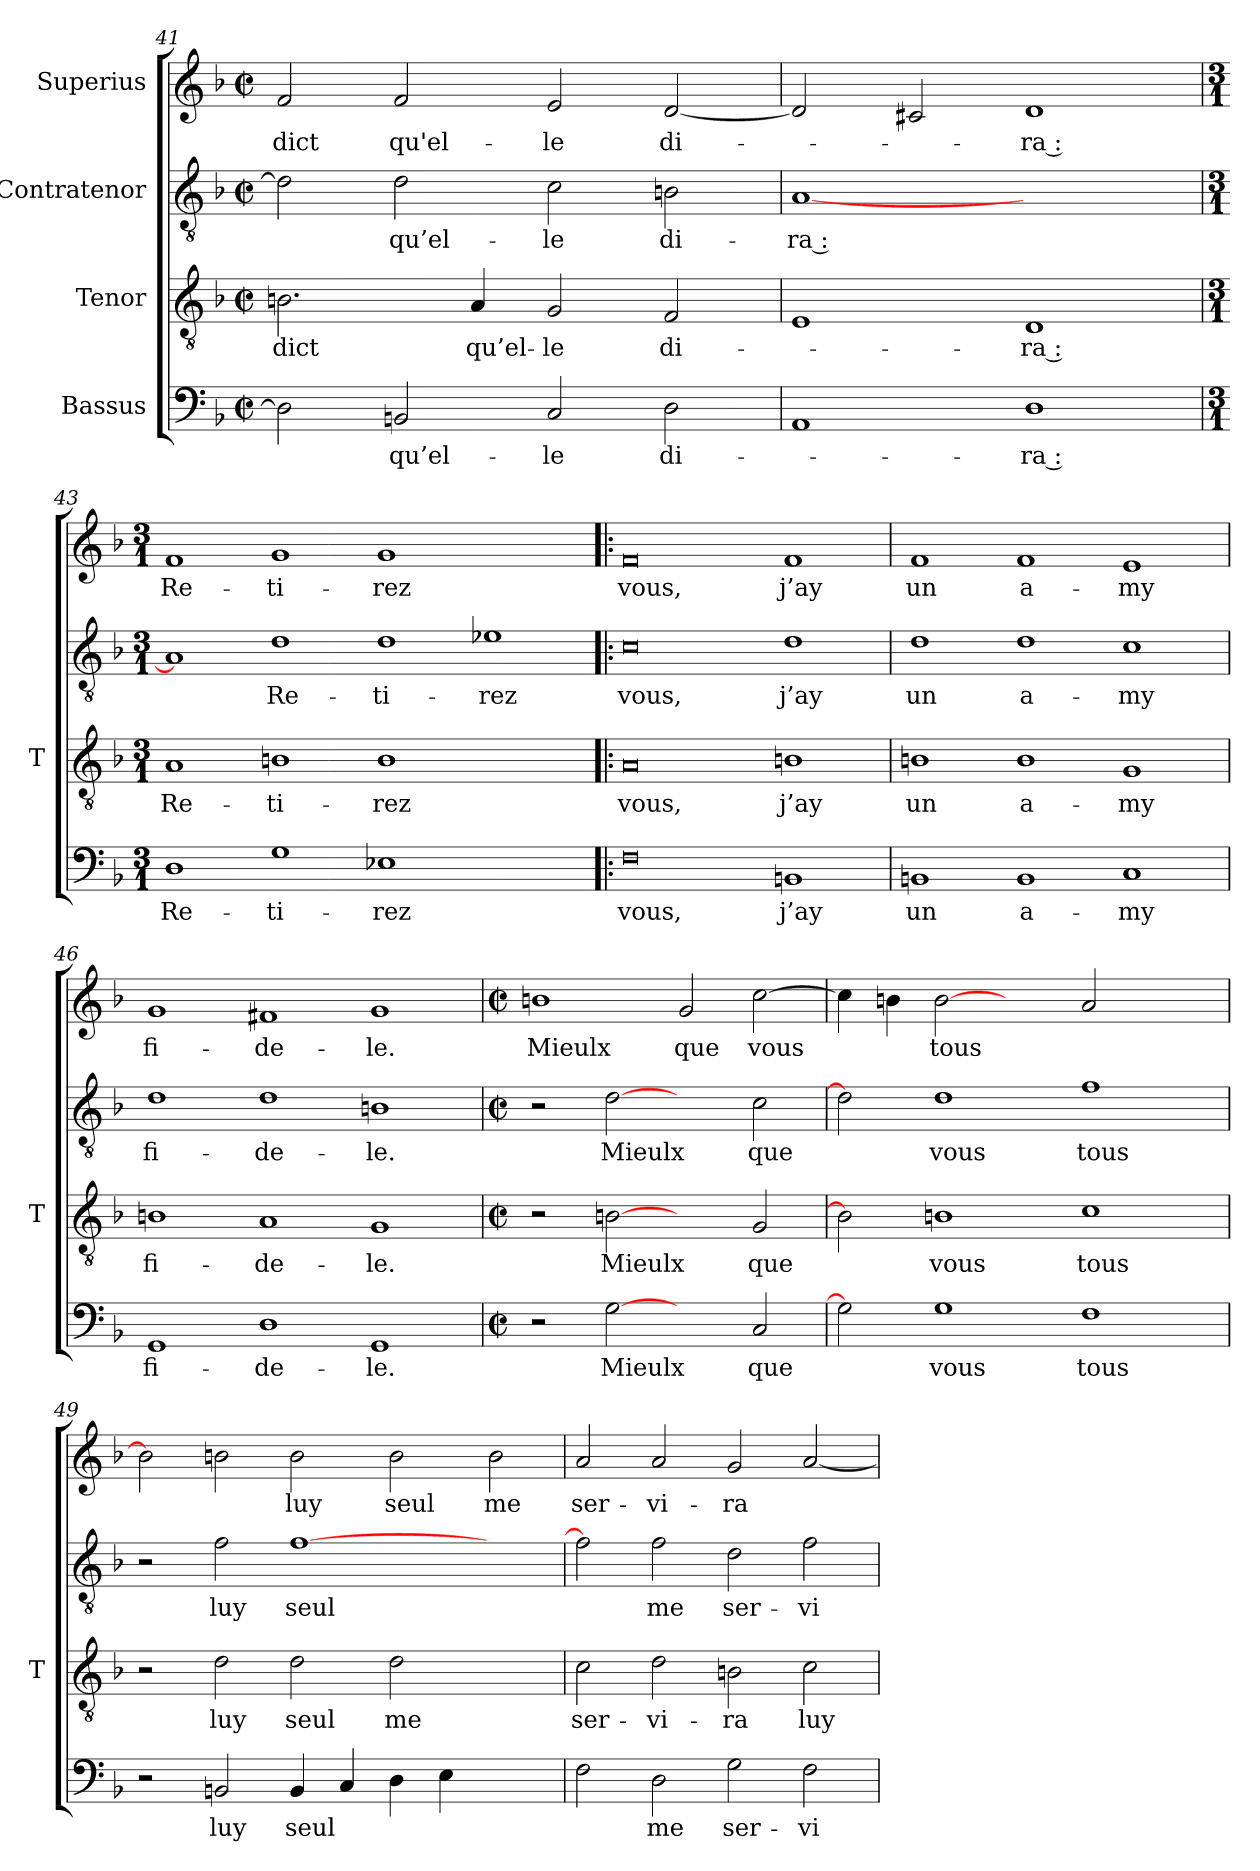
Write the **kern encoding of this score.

**kern	**text	**kern	**text	**kern	**text	**kern	**text
*part4	*part4	*part3	*part3	*part2	*part2	*part1	*part1
*staff4	*staff4	*staff3	*staff3	*staff2	*staff2	*staff1	*staff1
*I"Bassus	*	*I"Tenor	*	*I"Contratenor	*	*I"Superius	*
*	*	*I'T	*	*	*	*	*
*clefF4	*	*clefGv2	*	*clefGv2	*	*clefG2	*
*k[b-]	*	*k[b-]	*	*k[b-]	*	*k[b-]	*
*F:	*	*F:	*	*F:	*	*F:	*
*M2/2	*	*M2/2	*	*M2/2	*	*M2/2	*
*met(c|)	*	*met(c|)	*	*met(c|)	*	*met(c|)	*
=41	=41	=41	=41	=41	=41	=41	=41
2D]	.	2.Bn	-dict	2d]	.	2f	-dict
2BB	qu’el-	.	.	2d	qu’el-	2f	qu'el-
.	.	4A	qu’el-	.	.	.	.
2C	-le	2G	-le	2c	-le	2e	-le
2D	di-	2F	di-	2B	di-	[2d	di-
=42	=42	=42	=42	=42	=42	=42	=42
1AA	.	1E	.	[1A	-ra :	2d]	.
.	.	.	.	.	.	2c#X	.
1D	-ra :	1D	-ra :	1ryy	.	1d	-ra :
!!LO:LB:g=z
=43	=43	=43	=43	=43	=43	=43	=43
*M3/1	*	*M3/1	*	*M3/1	*	*M3/1	*
1D	Re-	1A	Re-	1A]	.	1f	Re-
1G	ti-	1Bn	ti-	1d	Re-	1g	ti-
1E-X	-rez	1B	-rez	1d	ti-	1g	-rez
1ryy	.	1ryy	.	1e-X	-rez	1ryy	.
=44!|:	=44!|:	=44!|:	=44!|:	=44!|:	=44!|:	=44!|:	=44!|:
0F	-vous,	0A	-vous,	0c	-vous,	0f	-vous,
1BB	-j’ay	1Bn	-j’ay	1d	-j’ay	1f	-j’ay
=45	=45	=45	=45	=45	=45	=45	=45
1BB	-un	1Bn	-un	1d	-un	1f	-un
1BB	a-	1B	a-	1d	a-	1f	a-
1C	-my	1G	-my	1c	-my	1e	-my
!!LO:PB:g=z
=46	=46	=46	=46	=46	=46	=46	=46
1GG	fi-	1Bn	fi-	1d	fi-	1g	fi-
1D	de-	1A	de-	1d	de-	1f#X	de-
1GG	-le.	1G	-le.	1B	-le.	1g	-le.
=47	=47	=47	=47	=47	=47	=47	=47
*M2/2	*	*M2/2	*	*M2/2	*	*M2/2	*
*met(c|)	*	*met(c|)	*	*met(c|)	*	*met(c|)	*
2r	.	2r	.	2r	.	1b	-Mieulx
[2G	-Mieulx	[2Bn	-Mieulx	[2d	-Mieulx	.	.
2ryy	.	2ryy	.	2ryy	.	2g	-que
2C	-que	2G	-que	2c	-que	[2cc	-vous
!!LO:LB:g=z
=48	=48	=48	=48	=48	=48	=48	=48
2G]	.	2B]	.	2d]	.	4cc]	.
.	.	.	.	.	.	4b	.
1G	-vous	1Bn	-vous	1d	-vous	[2b	-tous
.	.	.	.	.	.	2ryy	.
1F	-tous	1c	-tous	1f	-tous	2a	.
.	.	.	.	.	.	2ryy	.
=49	=49	=49	=49	=49	=49	=49	=49
2r	.	2r	.	2r	.	2b]	.
2BB	-luy	2d	-luy	2f	-luy	2b	.
4BB	-seul	2d	-seul	[1f	-seul	2b	-luy
4C	.	.	.	.	.	.	.
4D	.	2d	-me	.	.	2b	-seul
4E	.	.	.	.	.	.	.
2ryy	.	2ryy	.	2ryy	.	2b	-me
=50	=50	=50	=50	=50	=50	=50	=50
2F	.	2c	ser-	2f]	.	2a	ser-
2D	-me	2d	vi-	2f	-me	2a	vi-
2G	ser-	2Bn	-ra	2d	ser-	2g	-ra
2F	vi-	2c	-luy	2f	vi-	[2ai	.
=	=	=	=	=	=	=	=
*-	*-	*-	*-	*-	*-	*-	*-
